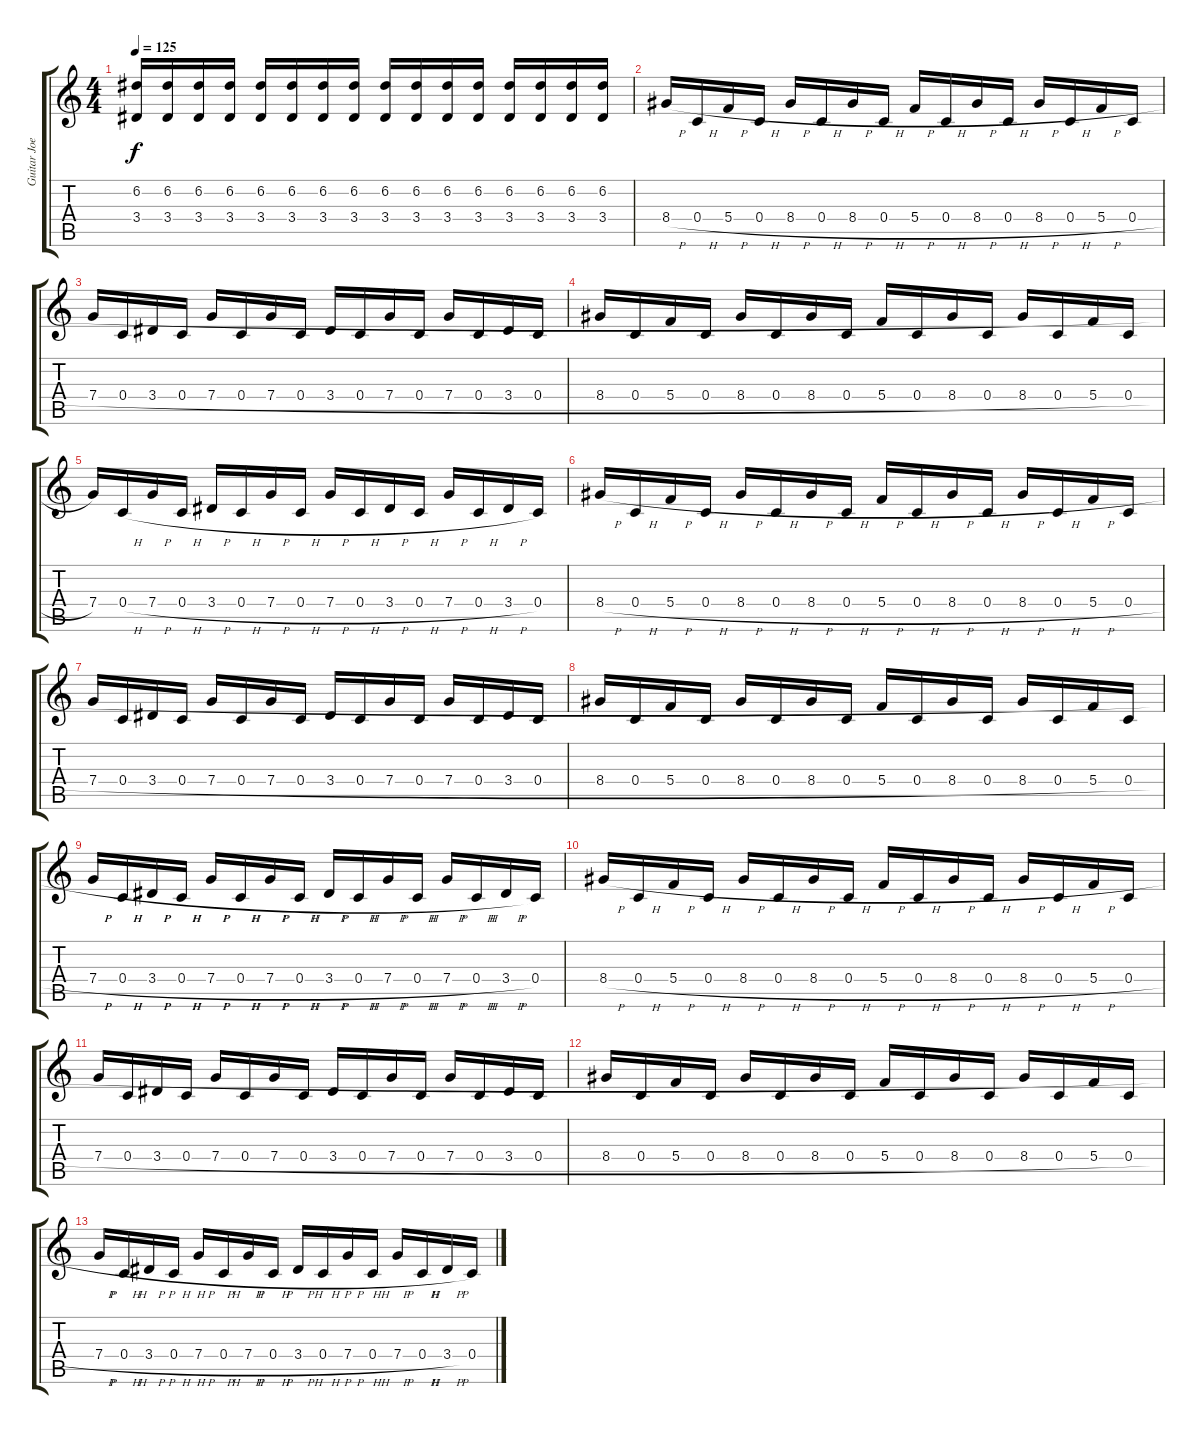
\track ("Guitar Joel" "Guitar Joe") {instrument distortionguitar}
\staff {score tabs}
\tuning (D4 A3 F3 C3 G2 C2) {hide}
\ts (4 4)
\tempo 125
\clef g2
\ks c
(6.2 3.4).16{dy f} (6.2 3.4).16 (6.2 3.4).16 (6.2 3.4).16 (6.2 3.4).16 (6.2 3.4).16 (6.2 3.4).16 (6.2 3.4).16 (6.2 3.4).16 (6.2 3.4).16 (6.2 3.4).16 (6.2 3.4).16 (6.2 3.4).16 (6.2 3.4).16 (6.2 3.4).16 (6.2 3.4).16 |
8.4{h}.16 0.4{h}.16 5.4{h}.16 0.4{h}.16 8.4{h}.16 0.4{h}.16 8.4{h}.16 0.4{h}.16 5.4{h}.16 0.4{h}.16 8.4{h}.16 0.4{h}.16 8.4{h}.16 0.4{h}.16 5.4{h}.16 0.4{h}.16 |
7.4{h}.16 0.4{h}.16 3.4{h}.16 0.4{h}.16 7.4{h}.16 0.4{h}.16 7.4{h}.16 0.4{h}.16 3.4{h}.16 0.4{h}.16 7.4{h}.16 0.4{h}.16 7.4{h}.16 0.4{h}.16 3.4{h}.16 0.4{h}.16 |
8.4{h}.16 0.4{h}.16 5.4{h}.16 0.4{h}.16 8.4{h}.16 0.4{h}.16 8.4{h}.16 0.4{h}.16 5.4{h}.16 0.4{h}.16 8.4{h}.16 0.4{h}.16 8.4{h}.16 0.4{h}.16 5.4{h}.16 0.4{h}.16 |
7.4.16 0.4{h}.16 7.4{h}.16 0.4{h}.16 3.4{h}.16 0.4{h}.16 7.4{h}.16 0.4{h}.16 7.4{h}.16 0.4{h}.16 3.4{h}.16 0.4{h}.16 7.4{h}.16 0.4{h}.16 3.4{h}.16 0.4.16 |
8.4{h}.16{volume 8} 0.4{h}.16 5.4{h}.16 0.4{h}.16 8.4{h}.16 0.4{h}.16 8.4{h}.16 0.4{h}.16 5.4{h}.16 0.4{h}.16 8.4{h}.16 0.4{h}.16 8.4{h}.16 0.4{h}.16 5.4{h}.16 0.4{h}.16 |
7.4{h}.16 0.4{h}.16 3.4{h}.16 0.4{h}.16 7.4{h}.16 0.4{h}.16 7.4{h}.16 0.4{h}.16 3.4{h}.16 0.4{h}.16 7.4{h}.16 0.4{h}.16 7.4{h}.16 0.4{h}.16 3.4{h}.16 0.4{h}.16 |
8.4{h}.16 0.4{h}.16 5.4{h}.16 0.4{h}.16 8.4{h}.16 0.4{h}.16 8.4{h}.16 0.4{h}.16 5.4{h}.16 0.4{h}.16 8.4{h}.16 0.4{h}.16 8.4{h}.16 0.4{h}.16 5.4{h}.16 0.4{h}.16 |
7.4{h}.16 0.4{h}.16 3.4{h}.16 0.4{h}.16 7.4{h}.16 0.4{h}.16 7.4{h}.16 0.4{h}.16 3.4{h}.16 0.4{h}.16 7.4{h}.16 0.4{h}.16 7.4{h}.16 0.4{h}.16 3.4{h}.16 0.4.16 |
8.4{h}.16{volume 0} 0.4{h}.16 5.4{h}.16 0.4{h}.16 8.4{h}.16 0.4{h}.16 8.4{h}.16 0.4{h}.16 5.4{h}.16 0.4{h}.16 8.4{h}.16 0.4{h}.16 8.4{h}.16 0.4{h}.16 5.4{h}.16 0.4{h}.16 |
7.4{h}.16 0.4{h}.16 3.4{h}.16 0.4{h}.16 7.4{h}.16 0.4{h}.16 7.4{h}.16 0.4{h}.16 3.4{h}.16 0.4{h}.16 7.4{h}.16 0.4{h}.16 7.4{h}.16 0.4{h}.16 3.4{h}.16 0.4{h}.16 |
8.4{h}.16 0.4{h}.16 5.4{h}.16 0.4{h}.16 8.4{h}.16 0.4{h}.16 8.4{h}.16 0.4{h}.16 5.4{h}.16 0.4{h}.16 8.4{h}.16 0.4{h}.16 8.4{h}.16 0.4{h}.16 5.4{h}.16 0.4{h}.16 |
7.4{h}.16 0.4{h}.16 3.4{h}.16 0.4{h}.16 7.4{h}.16 0.4{h}.16 7.4{h}.16 0.4{h}.16 3.4{h}.16 0.4{h}.16 7.4{h}.16 0.4{h}.16 7.4{h}.16 0.4{h}.16 3.4{h}.16 0.4.16
